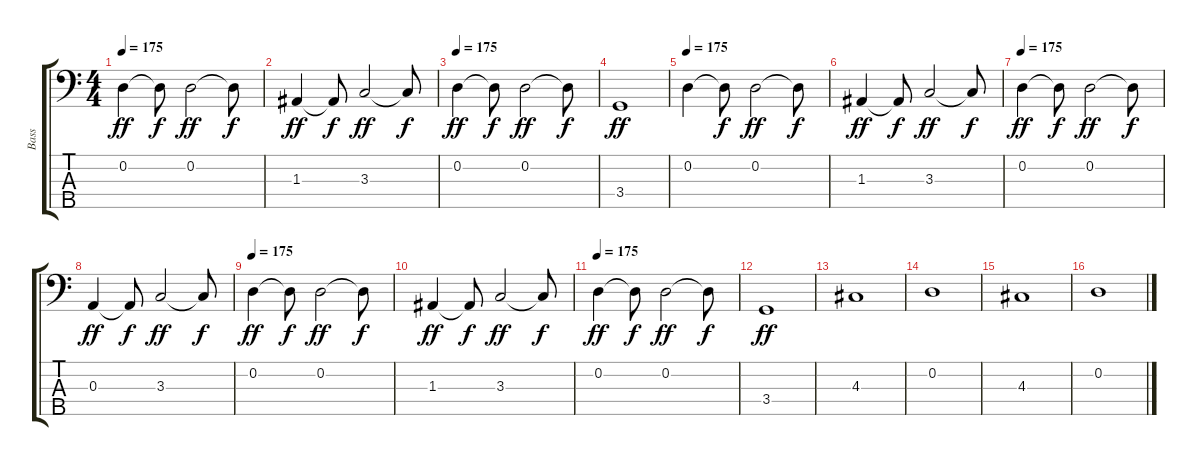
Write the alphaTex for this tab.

\track ("Bass" "Bass") {instrument electricbassfinger}
\staff {score tabs}
\tuning (G2 D2 A1 E1 B0) {hide}
\ts (4 4)
\tempo 175
\clef f4
\ks c
0.2.4{dy ff} 0.2{t}.8{dy f} 0.2.2{dy ff} 0.2{t}.8{dy f} |
1.3.4{dy ff} 1.3{t}.8{dy f} 3.3.2{dy ff} 3.3{t}.8{dy f} |
\tempo 175
0.2.4{dy ff} 0.2{t}.8{dy f} 0.2.2{dy ff} 0.2{t}.8{dy f} |
3.4.1{dy ff} |
\tempo 175
0.2.4 0.2{t}.8{dy f} 0.2.2{dy ff} 0.2{t}.8{dy f} |
1.3.4{dy ff} 1.3{t}.8{dy f} 3.3.2{dy ff} 3.3{t}.8{dy f} |
\tempo 175
0.2.4{dy ff} 0.2{t}.8{dy f} 0.2.2{dy ff} 0.2{t}.8{dy f} |
0.3.4{dy ff} 0.3{t}.8{dy f} 3.3.2{dy ff} 3.3{t}.8{dy f} |
\tempo 175
0.2.4{dy ff} 0.2{t}.8{dy f} 0.2.2{dy ff} 0.2{t}.8{dy f} |
1.3.4{dy ff} 1.3{t}.8{dy f} 3.3.2{dy ff} 3.3{t}.8{dy f} |
\tempo 175
0.2.4{dy ff} 0.2{t}.8{dy f} 0.2.2{dy ff} 0.2{t}.8{dy f} |
3.4.1{dy ff} |
4.3.1 |
0.2.1 |
4.3.1 |
0.2.1
